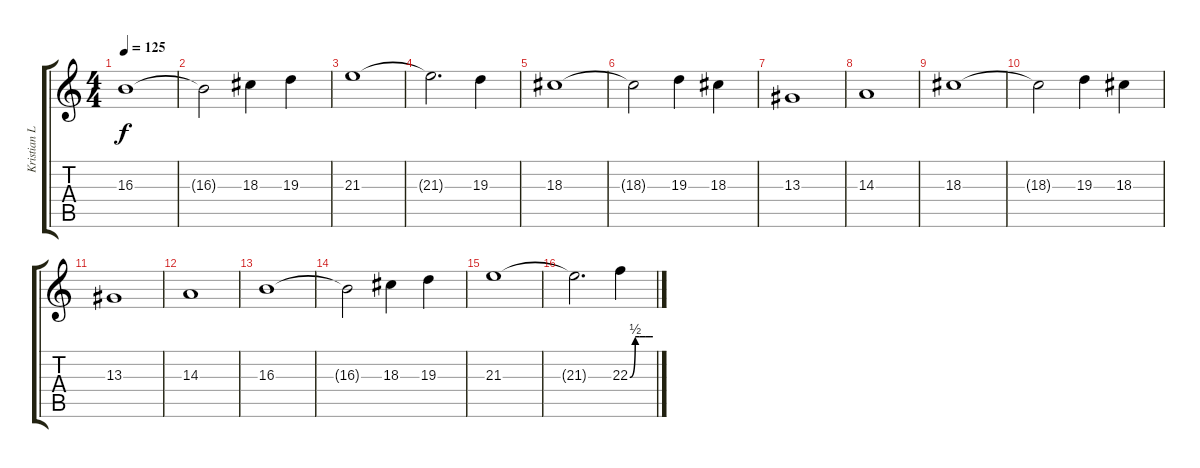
\track ("Kristian Lorenc" "Kristian L") {instrument stringensemble1}
\staff {score tabs}
\tuning (E4 B3 G3 D3 A2 E2) {hide}
\ts (4 4)
\tempo 125
\clef g2
\ks c
16.3.1{dy f} |
16.3{t}.2 18.3.4 19.3.4 |
21.3.1 |
21.3{t}.2{d} 19.3.4 |
18.3.1 |
18.3{t}.2 19.3.4 18.3.4 |
13.3.1 |
14.3.1 |
18.3.1 |
18.3{t}.2 19.3.4 18.3.4 |
13.3.1 |
14.3.1 |
16.3.1 |
16.3{t}.2 18.3.4 19.3.4 |
21.3.1 |
21.3{t}.2{d} 22.3{be (custom 0 0 14 2 25 2 40 2 55 2 60 2)}.4
